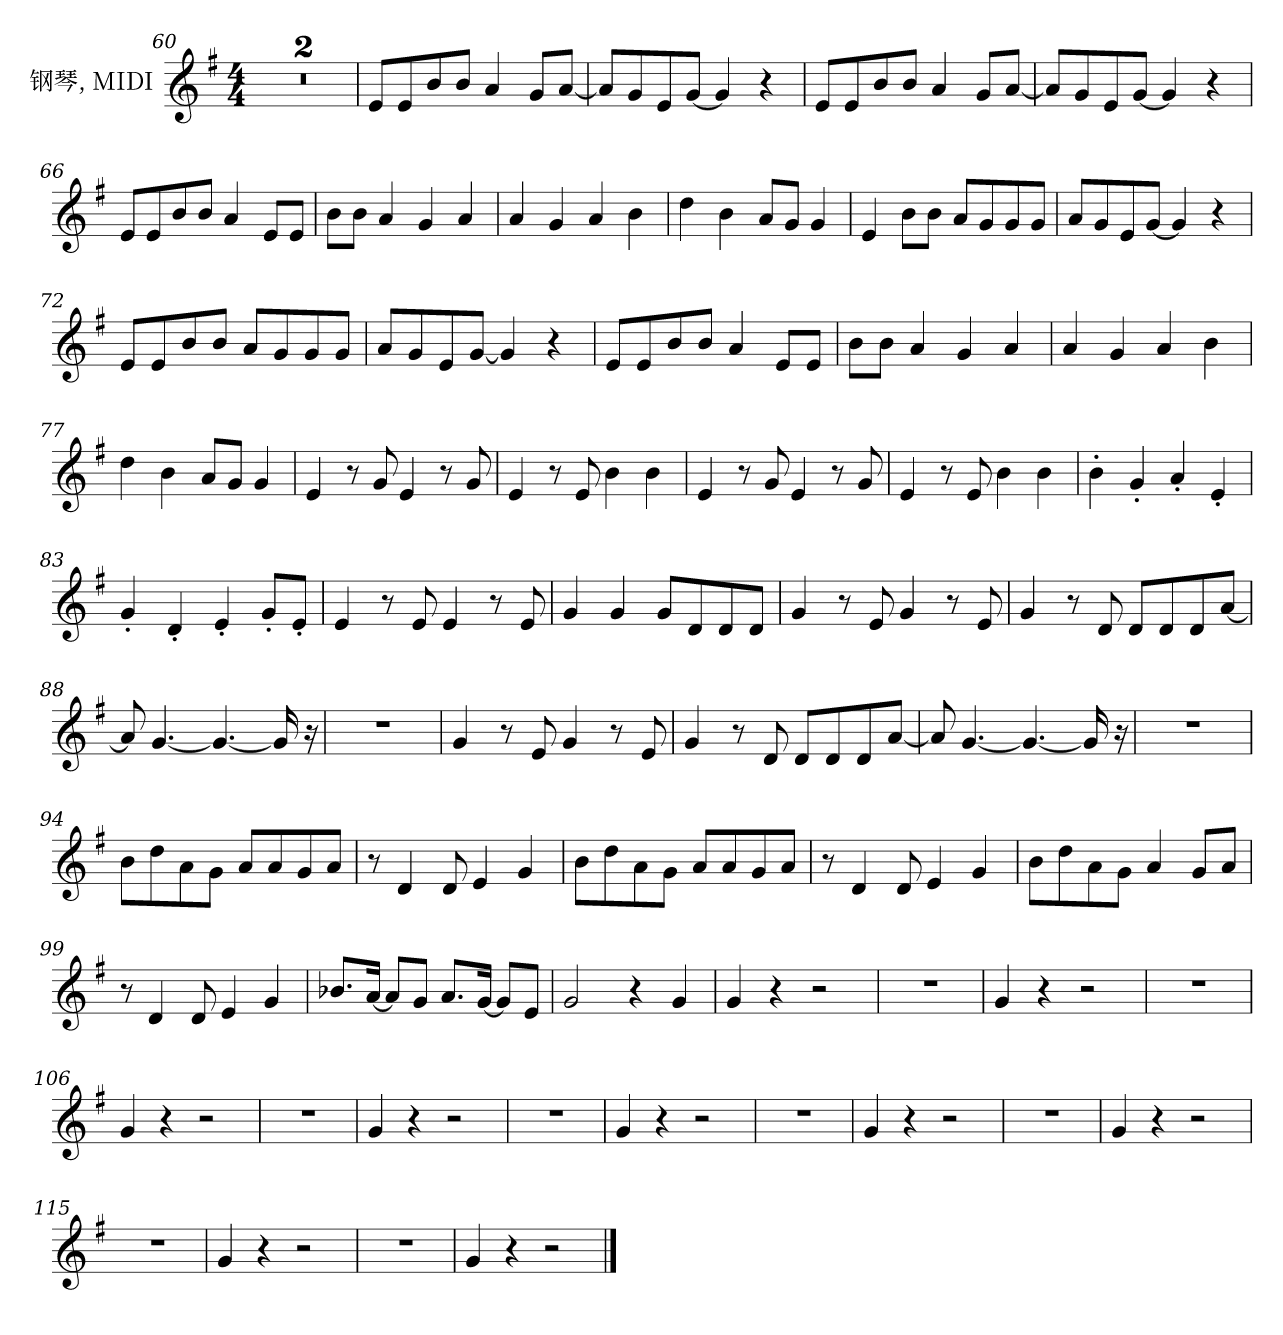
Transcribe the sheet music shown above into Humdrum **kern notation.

**kern
*part1
*staff1
*I"钢琴, MIDI
*clefG2
*k[f#]
*M4/4
=60
1r
=61
1r
=62
8eL
8e
8b
8bJ
4a
8gL
[8aJ
=63
8aL]
8g
8e
[8gJ
4g]
4r
=64
8eL
8e
8b
8bJ
4a
8gL
[8aJ
=65
8aL]
8g
8e
[8gJ
4g]
4r
=66
8eL
8e
8b
8bJ
4a
8eL
8eJ
=67
8bL
8bJ
4a
4g
4a
=68
4a
4g
4a
4b
=69
4dd
4b
8aL
8gJ
4g
=70
4e
8bL
8bJ
8aL
8g
8g
8gJ
=71
8aL
8g
8e
[8gJ
4g]
4r
=72
8eL
8e
8b
8bJ
8aL
8g
8g
8gJ
=73
8aL
8g
8e
[8gJ
4g]
4r
=74
8eL
8e
8b
8bJ
4a
8eL
8eJ
=75
8bL
8bJ
4a
4g
4a
=76
4a
4g
4a
4b
=77
4dd
4b
8aL
8gJ
4g
=78
4e
8r
8g
4e
8r
8g
=79
4e
8r
8e
4b
4b
=80
4e
8r
8g
4e
8r
8g
=81
4e
8r
8e
4b
4b
=82
4b'
4g'
4a'
4e'
=83
4g'
4d'
4e'
8g'L
8e'J
=84
4e
8r
8e
4e
8r
8e
=85
4g
4g
8gL
8d
8d
8dJ
=86
4g
8r
8e
4g
8r
8e
=87
4g
8r
8d
8dL
8d
8d
[8aJ
=88
8a]
[4.g
4.g_
16g]
16r
=89
1r
=90
4g
8r
8e
4g
8r
8e
=91
4g
8r
8d
8dL
8d
8d
[8aJ
=92
8a]
[4.g
4.g_
16g]
16r
=93
1r
=94
8bL
8dd
8a
8gJ
8aL
8a
8g
8aJ
=95
8r
4d
8d
4e
4g
=96
8bL
8dd
8a
8gJ
8aL
8a
8g
8aJ
=97
8r
4d
8d
4e
4g
=98
8bL
8dd
8a
8gJ
4a
8gL
8aJ
=99
8r
4d
8d
4e
4g
=100
8.b-XL
[16aJk
8aL]
8gJ
8.aL
[16gJk
8gL]
8eJ
=101
2g
4r
4g
=102
4g
4r
2r
=103
1r
=104
4g
4r
2r
=105
1r
=106
4g
4r
2r
=107
1r
=108
4g
4r
2r
=109
1r
=110
4g
4r
2r
=111
1r
=112
4g
4r
2r
=113
1r
=114
4g
4r
2r
=115
1r
=116
4g
4r
2r
=117
1r
=118
4g
4r
2r
==
*-
